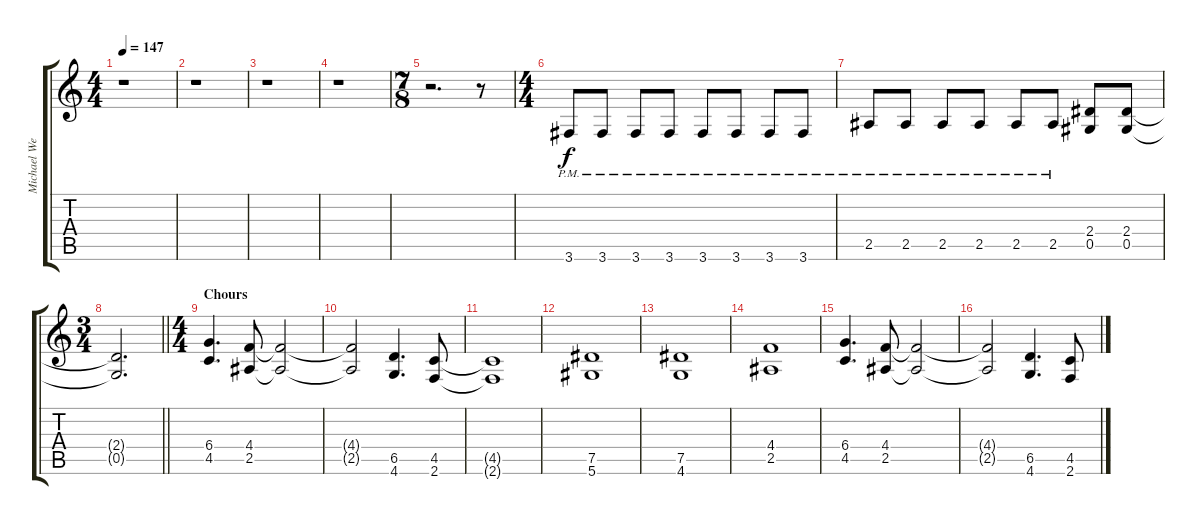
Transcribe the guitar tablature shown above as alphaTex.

\track ("Michael Weikath" "Michael We") {instrument distortionguitar}
\staff {score tabs}
\tuning (Eb4 Bb3 Gb3 Db3 Ab2 Eb2) {hide}
\ts (4 4)
\tempo 147
\clef g2
\ks c
r.1{dy f} |
r.1 |
r.1 |
r.1 |
\ts (7 8)
r.2{d} r.8 |
\ts (4 4)
3.6{pm}.8 3.6{pm}.8 3.6{pm}.8 3.6{pm}.8 3.6{pm}.8 3.6{pm}.8 3.6{pm}.8 3.6{pm}.8 |
2.5{pm}.8 2.5{pm}.8 2.5{pm}.8 2.5{pm}.8 2.5{pm}.8 2.5{pm}.8 (2.4 0.5).8 (2.4 0.5).8 |
\ts (3 4)
\barLineRight lightlight
(2.4{t} 0.5{t}).2{d} |
\ts (4 4)
\section ("" "Chours")
(6.4 4.5).4{d} (4.4 2.5).8 (4.4{t} 2.5{t}).2 |
(4.4{t} 2.5{t}).2 (6.5 4.6).4{d} (4.5 2.6).8 |
(4.5{t} 2.6{t}).1 |
(7.5 5.6).1 |
(7.5 4.6).1 |
(4.4 2.5).1 |
(6.4 4.5).4{d} (4.4 2.5).8 (4.4{t} 2.5{t}).2 |
(4.4{t} 2.5{t}).2 (6.5 4.6).4{d} (4.5 2.6).8
